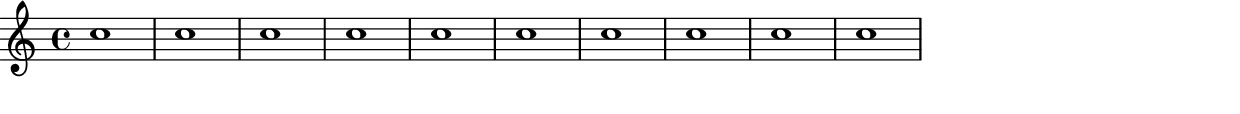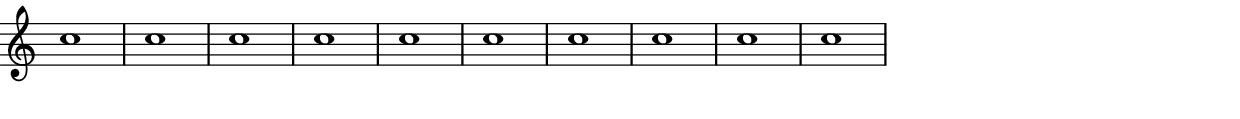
%% Generated by lilypond-book
%% Options: [exampleindent=10.16\mm,indent=0\mm,line-width=160\mm,paper-height=845.047\pt,paper-width=597.508\pt,papersize='(cons (* 597.508 pt) (* 845.047 pt))]
\include "lilypond-book-preamble.ly"


% ****************************************************************
% Start cut-&-pastable-section
% ****************************************************************

#(ly:set-option 'eps-box-padding 3.000000)



\paper {
  #(set-paper-size '(cons (* 597.508 pt) (* 845.047 pt)))
  indent = 0\mm
  line-width = 160\mm
  % offset the left padding, also add 1mm as lilypond creates cropped
  % images with a little space on the right
  line-width = #(- line-width (* mm  3.000000) (* mm 1))
}

\layout {
  
}




% ****************************************************************
% ly snippet:
% ****************************************************************
\sourcefilename "/lilypond-2.25.21/input/regression/spacing-ragged-last.ly"
\sourcefileline 0
\version "2.19.21"

\header {

  texidoc = "If @code{ragged-last} is set, the systems are broken
    similar to paragraph formatting in text: the last line is
    unjustified. "

}

\layout{
  ragged-last = ##t
}

\relative \new Staff { \repeat unfold 20 { c''1 } }




% ****************************************************************
% end ly snippet
% ****************************************************************
